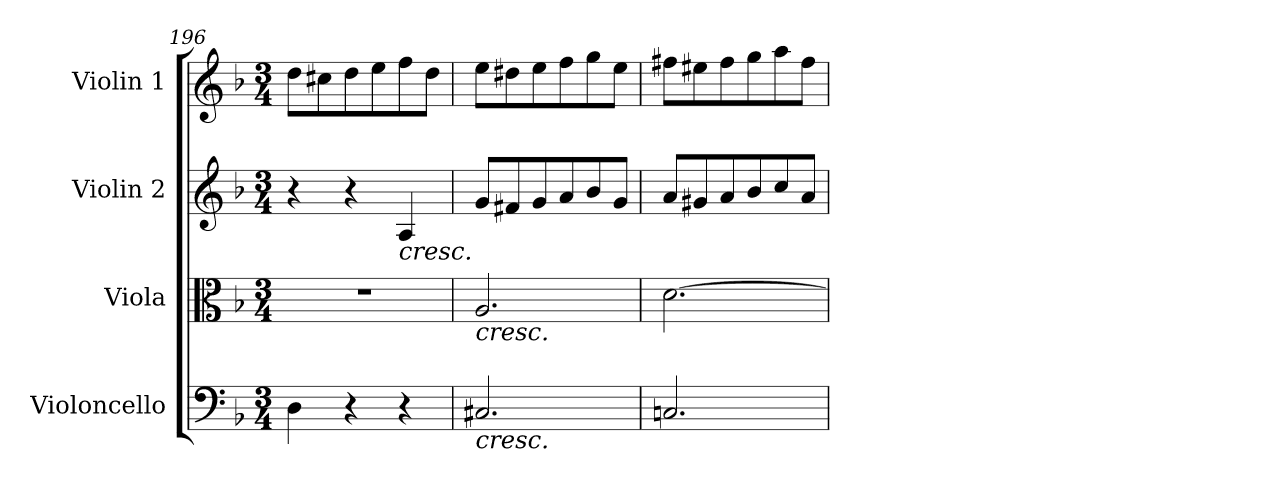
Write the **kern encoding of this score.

**kern	**kern	**kern	**kern
*part4	*part3	*part2	*part1
*staff4	*staff3	*staff2	*staff1
*I"Violoncello	*I"Viola	*I"Violin 2	*I"Violin 1
*I'Vc	*I'Vla	*I'Vln	*I'Vln
*clefF4	*clefC3	*clefG2	*clefG2
*k[b-]	*k[b-]	*k[b-]	*k[b-]
*M3/4	*M3/4	*M3/4	*M3/4
=196	=196	=196	=196
4D\	2.r	4r	8dd\L
.	.	.	8cc#X\
4r	.	4r	8dd\
.	.	.	8ee\
!	!	!LO:TX:b:i:t=cresc.	!
4r	.	4A/	8ff\
.	.	.	8dd\J
=197	=197	=197	=197
!	!LO:TX:b:i:t=cresc.	!	!
!LO:TX:b:i:t=cresc.	!	!	!
2.C#X/	2.A/	8g/L	8ee\L
.	.	8f#X/	8dd#X\
.	.	8g/	8ee\
.	.	8a/	8ff\
.	.	8b-/	8gg\
.	.	8g/J	8ee\J
=198	=198	=198	=198
2.Cn/	[2.d\	8a/L	8ff#X\L
.	.	8g#X/	8ee#X\
.	.	8a/	8ff#\
.	.	8b-/	8gg\
.	.	8cc/	8aa\
.	.	8a/J	8ff#\J
=	=	=	=
*-	*-	*-	*-
